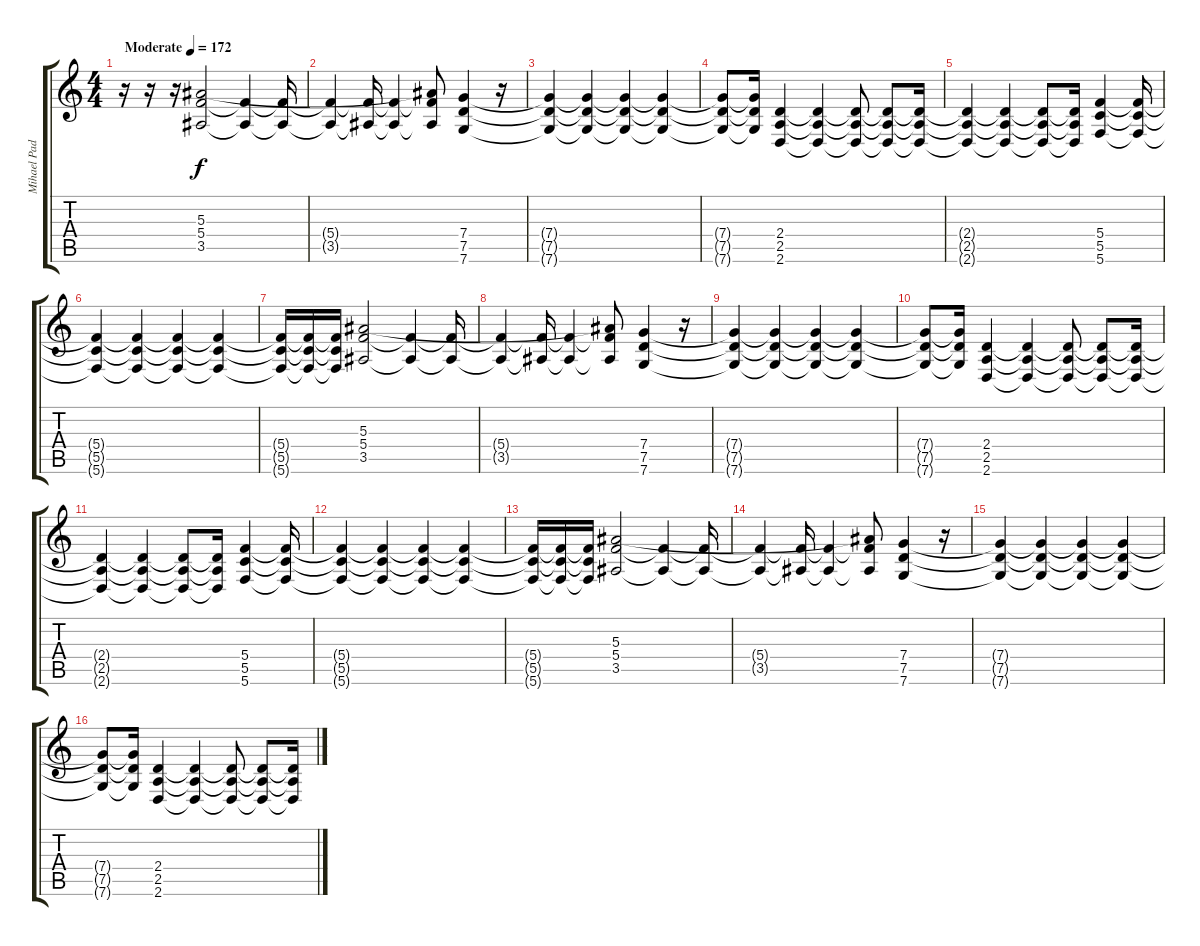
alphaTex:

\track ("Mihael Padget" "Mihael Pad") {instrument distortionguitar}
\staff {score tabs}
\tuning (D4 A3 F3 C3 G2 C2) {hide}
\ts (4 4)
\tempo (172 "Moderate")
\clef g2
\ks c
r.16{dy f instrument distortionguitar} r.16 r.16 (5.3 5.4 3.5).2 (5.4{t} 3.5{t}).4 (5.4{t} 3.5{t}).16 |
(5.4{t} 3.5{t}).4 (5.4{t} 3.5{t}).16 (5.4{t} 3.5{t}).4 (5.3{t} 5.4{t} 3.5{t}).8 (7.4 7.5 7.6).4 r.16 |
(7.4{t} 7.5{t} 7.6{t}).4 (7.4{t} 7.5{t} 7.6{t}).4 (7.4{t} 7.5{t} 7.6{t}).4 (7.4{t} 7.5{t} 7.6{t}).4 |
(7.4{t} 7.5{t} 7.6{t}).8 (7.4{t} 7.5{t} 7.6{t}).16 (2.4 2.5 2.6).4 (2.4{t} 2.5{t} 2.6{t}).4 (2.4{t} 2.5{t} 2.6{t}).8 (2.4{t} 2.5{t} 2.6{t}).8 (2.4{t} 2.5{t} 2.6{t}).16 |
(2.4{t} 2.5{t} 2.6{t}).4 (2.4{t} 2.5{t} 2.6{t}).4 (2.4{t} 2.5{t} 2.6{t}).8 (2.4{t} 2.5{t} 2.6{t}).16 (5.4 5.5 5.6).4 (5.4{t} 5.5{t} 5.6{t}).16 |
(5.4{t} 5.5{t} 5.6{t}).4 (5.4{t} 5.5{t} 5.6{t}).4 (5.4{t} 5.5{t} 5.6{t}).4 (5.4{t} 5.5{t} 5.6{t}).4 |
(5.4{t} 5.5{t} 5.6{t}).16 (5.4{t} 5.5{t} 5.6{t}).16 (5.4{t} 5.5{t} 5.6{t}).16 (5.3 5.4 3.5).2 (5.4{t} 3.5{t}).4 (5.4{t} 3.5{t}).16 |
(5.4{t} 3.5{t}).4 (5.4{t} 3.5{t}).16 (5.4{t} 3.5{t}).4 (5.3{t} 5.4{t} 3.5{t}).8 (7.4 7.5 7.6).4 r.16 |
(7.4{t} 7.5{t} 7.6{t}).4 (7.4{t} 7.5{t} 7.6{t}).4 (7.4{t} 7.5{t} 7.6{t}).4 (7.4{t} 7.5{t} 7.6{t}).4 |
(7.4{t} 7.5{t} 7.6{t}).8 (7.4{t} 7.5{t} 7.6{t}).16 (2.4 2.5 2.6).4 (2.4{t} 2.5{t} 2.6{t}).4 (2.4{t} 2.5{t} 2.6{t}).8 (2.4{t} 2.5{t} 2.6{t}).8 (2.4{t} 2.5{t} 2.6{t}).16 |
(2.4{t} 2.5{t} 2.6{t}).4 (2.4{t} 2.5{t} 2.6{t}).4 (2.4{t} 2.5{t} 2.6{t}).8 (2.4{t} 2.5{t} 2.6{t}).16 (5.4 5.5 5.6).4 (5.4{t} 5.5{t} 5.6{t}).16 |
(5.4{t} 5.5{t} 5.6{t}).4 (5.4{t} 5.5{t} 5.6{t}).4 (5.4{t} 5.5{t} 5.6{t}).4 (5.4{t} 5.5{t} 5.6{t}).4 |
(5.4{t} 5.5{t} 5.6{t}).16 (5.4{t} 5.5{t} 5.6{t}).16 (5.4{t} 5.5{t} 5.6{t}).16 (5.3 5.4 3.5).2 (5.4{t} 3.5{t}).4 (5.4{t} 3.5{t}).16 |
(5.4{t} 3.5{t}).4 (5.4{t} 3.5{t}).16 (5.4{t} 3.5{t}).4 (5.3{t} 5.4{t} 3.5{t}).8 (7.4 7.5 7.6).4 r.16 |
(7.4{t} 7.5{t} 7.6{t}).4 (7.4{t} 7.5{t} 7.6{t}).4 (7.4{t} 7.5{t} 7.6{t}).4 (7.4{t} 7.5{t} 7.6{t}).4 |
(7.4{t} 7.5{t} 7.6{t}).8 (7.4{t} 7.5{t} 7.6{t}).16 (2.4 2.5 2.6).4 (2.4{t} 2.5{t} 2.6{t}).4 (2.4{t} 2.5{t} 2.6{t}).8 (2.4{t} 2.5{t} 2.6{t}).8 (2.4{t} 2.5{t} 2.6{t}).16
